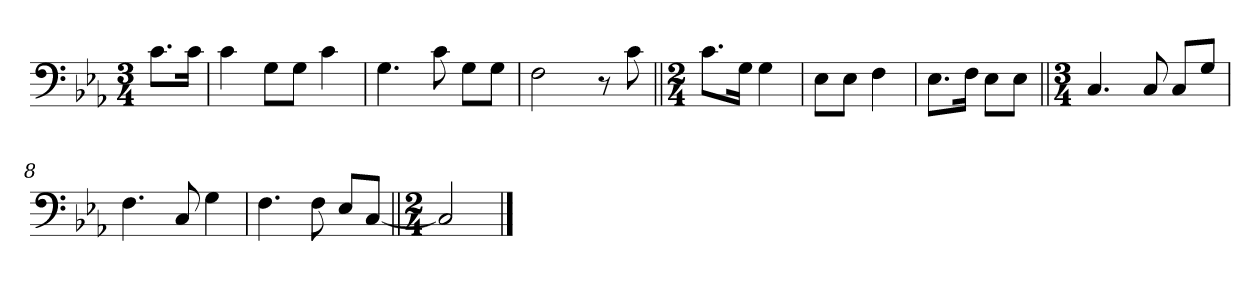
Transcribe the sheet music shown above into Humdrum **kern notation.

**kern
*part1
*staff1
*clefF4
*k[b-e-a-]
*M3/4
=
8.c\L
16c\Jk
=1
4c\
8G\L
8G\J
4c\
=2
4.G\
8c\
8G\L
8G\J
=3
2F\
8r
8c\
=4||
*M2/4
8.c\L
16G\Jk
4G\
=5
8E-\L
8E-\J
4F\
=6
8.E-\L
16F\Jk
8E-\L
8E-\J
=7||
*M3/4
4.C/
8C/
8C/L
8G/J
=8
4.F\
8C/
4G\
=9
4.F\
8F\
8E-/L
[8C/J
=10||
*M2/4
2C/]
==
*-
